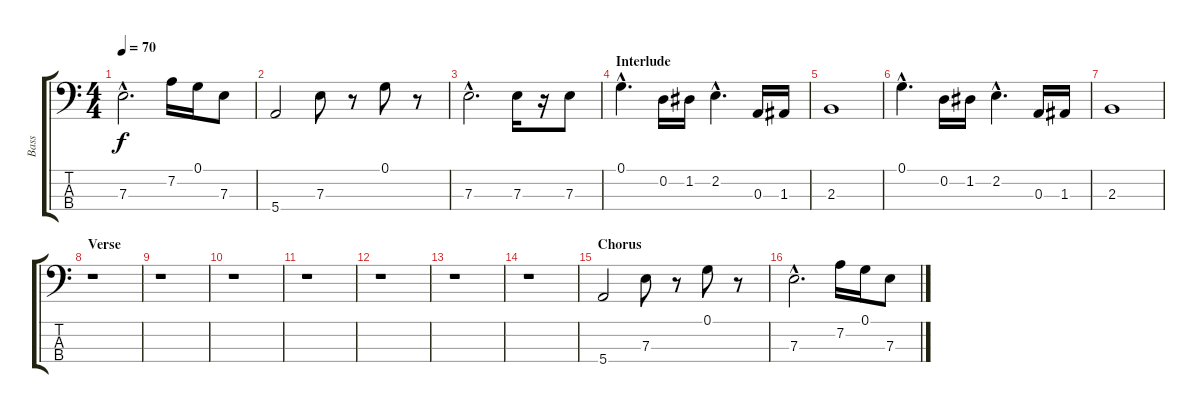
\track ("Bass" "Bass") {instrument electricbassfinger}
\staff {score tabs}
\tuning (G2 D2 A1 E1) {hide}
\ts (4 4)
\tempo 70
\clef f4
\ks c
7.3{hac}.2{d dy f} 7.2.16 0.1.16 7.3.8 |
5.4.2 7.3.8 r.8 0.1.8 r.8 |
7.3{hac}.2{d} 7.3.16 r.16 7.3.8 |
\section ("" "Interlude")
0.1{hac}.4{d} 0.2.16 1.2.16 2.2{hac}.4{d} 0.3.16 1.3.16 |
2.3.1 |
0.1{hac}.4{d} 0.2.16 1.2.16 2.2{hac}.4{d} 0.3.16 1.3.16 |
2.3.1 |
\section ("" "Verse")
r.1 |
r.1 |
r.1 |
r.1 |
r.1 |
r.1 |
r.1 |
\section ("" "Chorus")
5.4.2 7.3.8 r.8 0.1.8 r.8 |
7.3{hac}.2{d} 7.2.16 0.1.16 7.3.8
